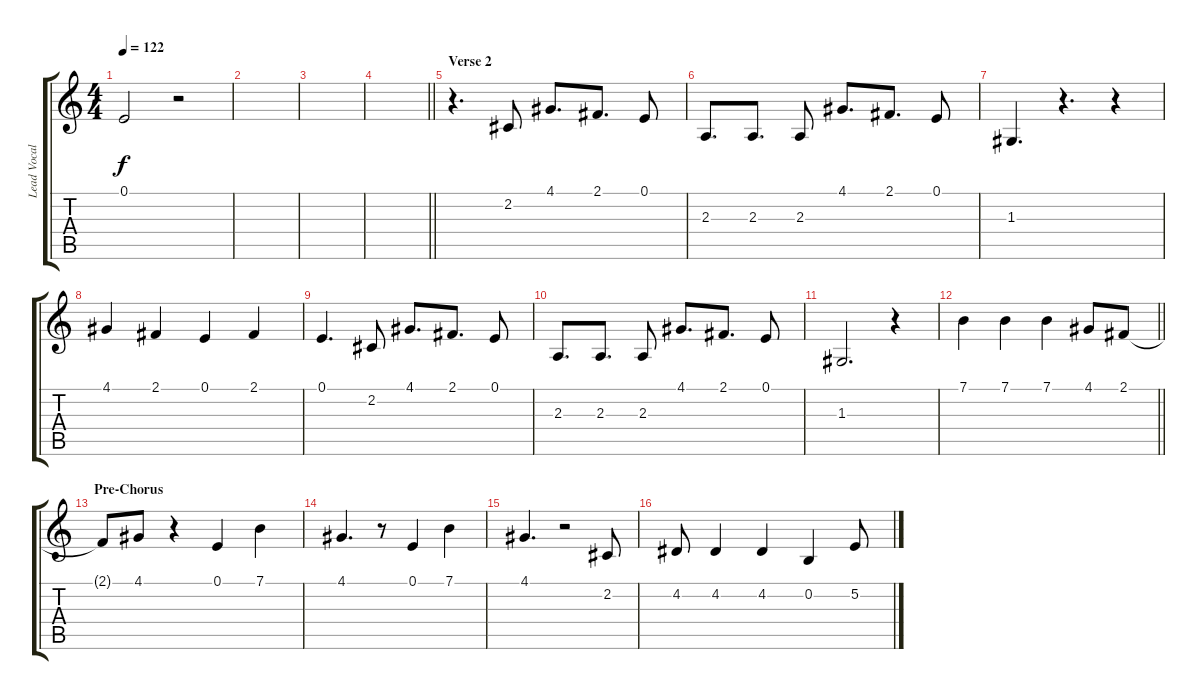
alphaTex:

\track ("Lead Vocal" "Lead Vocal") {instrument lead6voice}
\staff {score tabs}
\tuning (E4 B3 G3 D3 A2 E2) {hide}
\ts (4 4)
\tempo 122
\clef g2
\ks c
0.1.2{dy f} r.2 |
|
|
\barLineRight lightlight
|
\section ("" "Verse 2")
r.4{d} 2.2.8 4.1.8{d} 2.1.8{d} 0.1.8 |
2.3.8{d} 2.3.8{d} 2.3.8 4.1.8{d} 2.1.8{d} 0.1.8 |
1.3.4{d} r.4{d} r.4 |
4.1.4 2.1.4 0.1.4 2.1.4 |
0.1.4{d} 2.2.8 4.1.8{d} 2.1.8{d} 0.1.8 |
2.3.8{d} 2.3.8{d} 2.3.8 4.1.8{d} 2.1.8{d} 0.1.8 |
1.3.2{d} r.4 |
\barLineRight lightlight
7.1.4 7.1.4 7.1.4 4.1.8 2.1.8 |
\section ("" "Pre-Chorus")
2.1{t}.8 4.1.8 r.4 0.1.4 7.1.4 |
4.1.4{d} r.8 0.1.4 7.1.4 |
4.1.4{d} r.2 2.2.8 |
4.2.8 4.2.4 4.2.4 0.2.4 5.2.8
